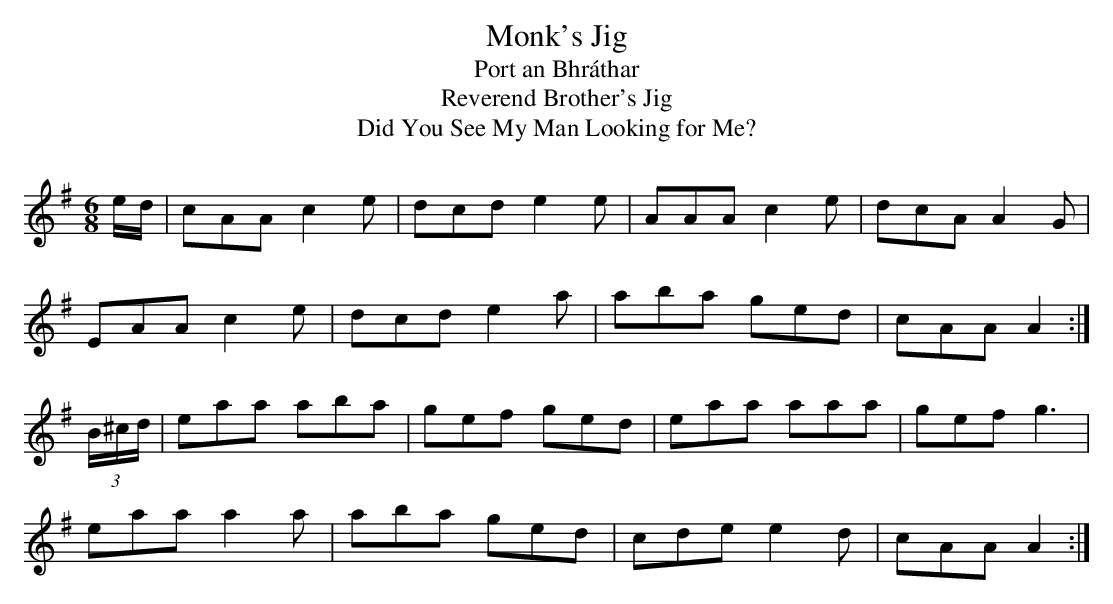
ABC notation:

X:1
T: Monk's Jig
T: Port an Bhr\'athar
T: Reverend Brother's Jig
T: Did You See My Man Looking for Me?
L: 1/8
M: 6/8
K: Ador
e/d/|cAA c2e|dcd e2e|AAA c2e|dcA A2G|
EAA c2e|dcd e2a|aba ged|cAA A2 :|
(3B/^c/d/|eaa aba|gef ged|eaa aaa|gef g3|
eaa a2a|aba ged|cde e2d|cAA A2 :|
